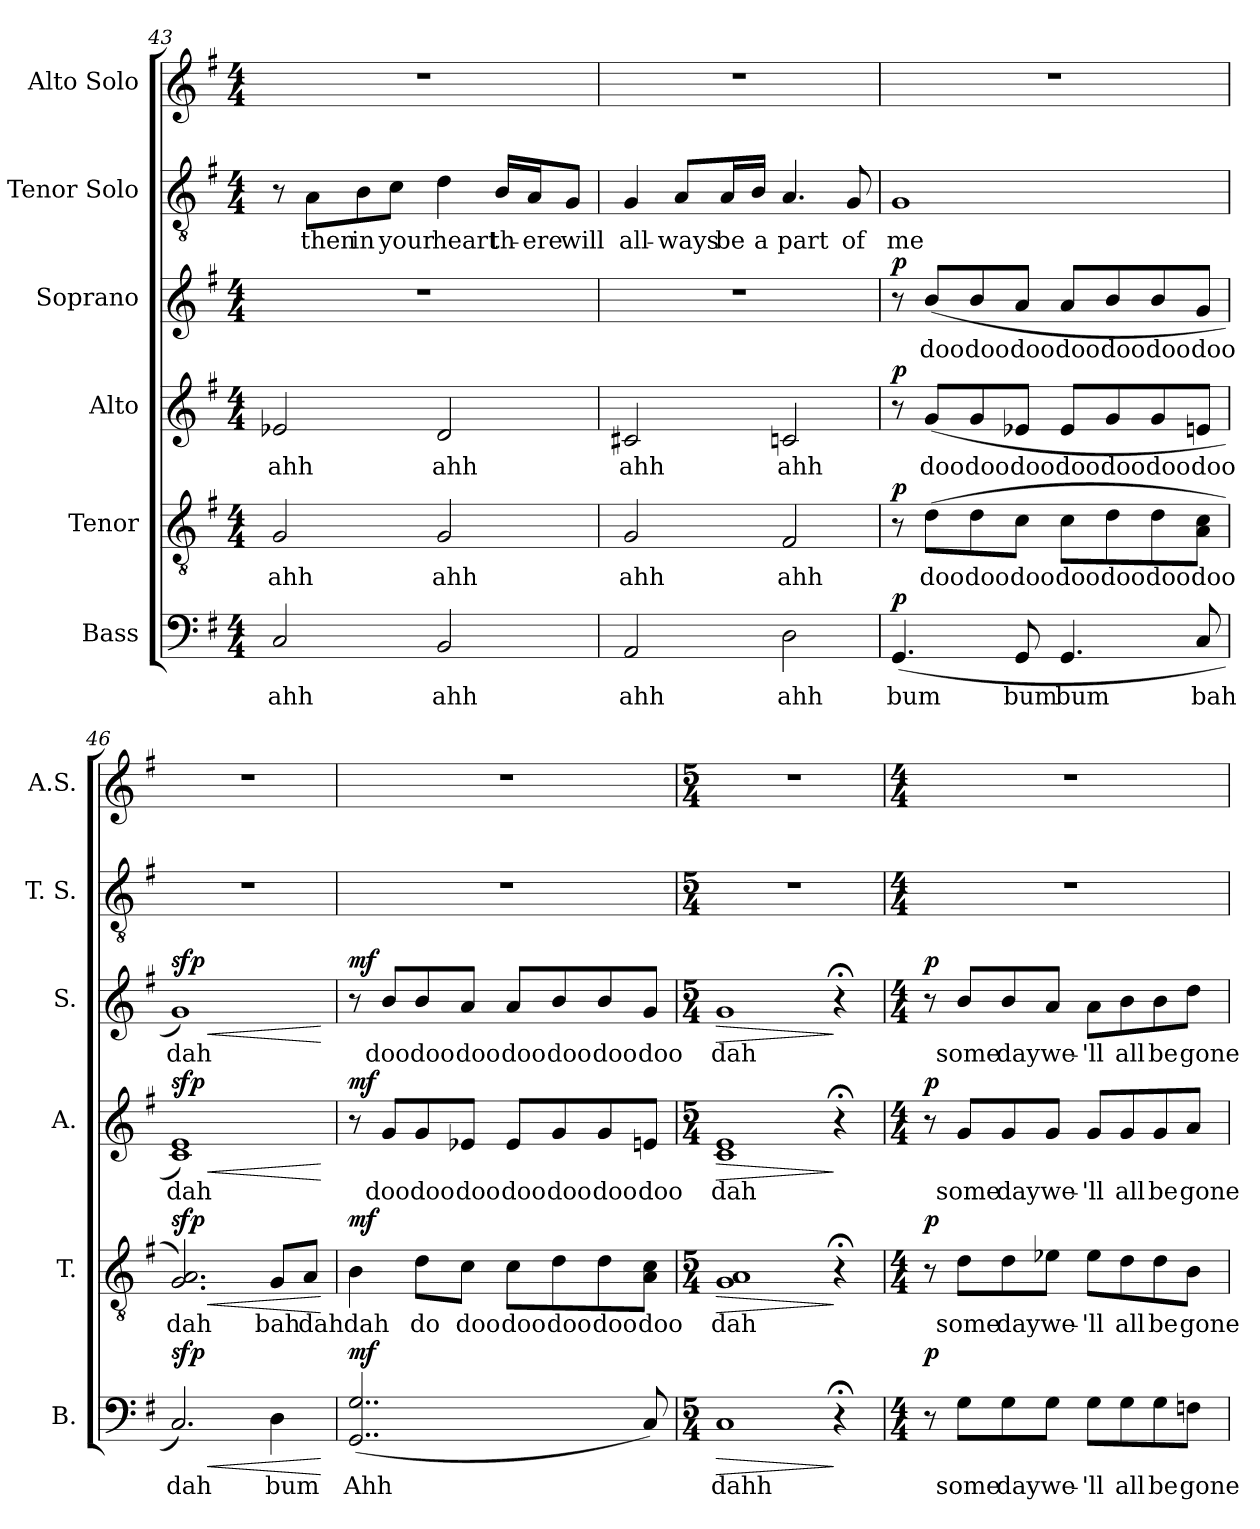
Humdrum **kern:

**kern	**text	**dynam	**kern	**text	**dynam	**kern	**text	**dynam	**kern	**text	**dynam	**kern	**text	**kern
*part6	*part6	*part6	*part5	*part5	*part5	*part4	*part4	*part4	*part3	*part3	*part3	*part2	*part2	*part1
*staff6	*staff6	*staff6	*staff5	*staff5	*staff5	*staff4	*staff4	*staff4	*staff3	*staff3	*staff3	*staff2	*staff2	*staff1
*I"Bass	*	*	*I"Tenor	*	*	*I"Alto	*	*	*I"Soprano	*	*	*I"Tenor Solo	*	*I"Alto Solo
*I'B.	*	*	*I'T.	*	*	*I'A.	*	*	*I'S.	*	*	*I'T. S.	*	*I'A.S.
*clefF4	*	*	*clefGv2	*	*	*clefG2	*	*	*clefG2	*	*	*clefGv2	*	*clefG2
*k[f#]	*	*	*k[f#]	*	*	*k[f#]	*	*	*k[f#]	*	*	*k[f#]	*	*k[f#]
*M4/4	*	*	*M4/4	*	*	*M4/4	*	*	*M4/4	*	*	*M4/4	*	*M4/4
=43	=43	=43	=43	=43	=43	=43	=43	=43	=43	=43	=43	=43	=43	=43
2C/	ahh	.	2G/	ahh	.	2e-X/	ahh	.	1r	.	.	8r	.	1r
.	.	.	.	.	.	.	.	.	.	.	.	8A\L	then	.
.	.	.	.	.	.	.	.	.	.	.	.	8B\	in	.
.	.	.	.	.	.	.	.	.	.	.	.	8c\J	your	.
2BB/	ahh	.	2G/	ahh	.	2d/	ahh	.	.	.	.	4d\	heart	.
.	.	.	.	.	.	.	.	.	.	.	.	16B/LL	th-	.
.	.	.	.	.	.	.	.	.	.	.	.	16A/J	-ere	.
.	.	.	.	.	.	.	.	.	.	.	.	8G/J	will	.
=44	=44	=44	=44	=44	=44	=44	=44	=44	=44	=44	=44	=44	=44	=44
2AA/	ahh	.	2G/	ahh	.	2c#X/	ahh	.	1r	.	.	4G/	all-	1r
.	.	.	.	.	.	.	.	.	.	.	.	8A/L	-ways	.
.	.	.	.	.	.	.	.	.	.	.	.	16A/L	be	.
.	.	.	.	.	.	.	.	.	.	.	.	16B/JJ	a	.
2D\	ahh	.	2F#/	ahh	.	2cn/	ahh	.	.	.	.	4.A/	part	.
.	.	.	.	.	.	.	.	.	.	.	.	8G/	of	.
!!LO:PB:g=z
=45	=45	=45	=45	=45	=45	=45	=45	=45	=45	=45	=45	=45	=45	=45
!	!	!LO:DY:b	!	!	!LO:DY:b	!	!	!LO:DY:b	!	!	!LO:DY:b	!	!	!
(4.GG/	bum	p	8r	.	p	8r	.	p	8r	.	p	1G	me	1r
.	.	.	(8d\L	doo	.	(8g/L	doo	.	(8b/L	doo	.	.	.	.
.	.	.	8d\	doo	.	8g/	doo	.	8b/	doo	.	.	.	.
8GG/	bum	.	8c\J	doo	.	8e-X/J	doo	.	8a/J	doo	.	.	.	.
4.GG/	bum	.	8c\L	doo	.	8e-/L	doo	.	8a/L	doo	.	.	.	.
.	.	.	8d\	doo	.	8g/	doo	.	8b/	doo	.	.	.	.
.	.	.	8d\	doo	.	8g/	doo	.	8b/	doo	.	.	.	.
8C/	bah	.	8A\ 8c\J	doo	.	8en/J	doo	.	8g/J	doo	.	.	.	.
=46	=46	=46	=46	=46	=46	=46	=46	=46	=46	=46	=46	=46	=46	=46
!	!	!LO:HP:b	!	!	!LO:HP:b	!	!	!LO:HP:b	!	!	!LO:HP:b	!	!	!
!	!	!LO:DY:n=1:b	!	!	!LO:DY:n=1:b	!	!	!LO:DY:n=1:b	!	!	!LO:DY:n=1:b	!	!	!
2.C/)	dah	< sfp	2.G/ 2.A/)	dah	< sfp	1c 1e)	dah	< sfp	1g)	dah	< sfp	1r	.	1r
4D\	bum	.	8G/L	bah	.	.	.	.	.	.	.	.	.	.
.	.	.	8A/J	dah	.	.	.	.	.	.	.	.	.	.
.	.	[	.	.	[	.	.	[	.	.	[	.	.	.
=47	=47	=47	=47	=47	=47	=47	=47	=47	=47	=47	=47	=47	=47	=47
!	!	!LO:DY:b	!	!	!LO:DY:b	!	!	!LO:DY:b	!	!	!LO:DY:b	!	!	!
(2..GG/ 2..G/	Ahh	mf	4B\	dah	mf	8r	.	mf	8r	.	mf	1r	.	1r
.	.	.	.	.	.	8g/L	doo	.	8b/L	doo	.	.	.	.
.	.	.	8d\L	do	.	8g/	doo	.	8b/	doo	.	.	.	.
.	.	.	8c\J	doo	.	8e-X/J	doo	.	8a/J	doo	.	.	.	.
.	.	.	8c\L	doo	.	8e-/L	doo	.	8a/L	doo	.	.	.	.
.	.	.	8d\	doo	.	8g/	doo	.	8b/	doo	.	.	.	.
.	.	.	8d\	doo	.	8g/	doo	.	8b/	doo	.	.	.	.
8C/)	.	.	8A\ 8c\J	doo	.	8en/J	doo	.	8g/J	doo	.	.	.	.
!!LO:PB:g=z
=48	=48	=48	=48	=48	=48	=48	=48	=48	=48	=48	=48	=48	=48	=48
*M5/4	*	*	*M5/4	*	*	*M5/4	*	*	*M5/4	*	*	*M5/4	*	*M5/4
!	!	!LO:HP:b	!	!	!LO:HP:b	!	!	!LO:HP:b	!	!	!LO:HP:b	!	!	!
1C	dahh	>	1G 1A	dah	>	1c 1e	dah	>	1g	dah	>	4%5r	.	4%5r
4r;<	.	]	4r;<	.	]	4r;<	.	]	4r;<	.	]	.	.	.
=49	=49	=49	=49	=49	=49	=49	=49	=49	=49	=49	=49	=49	=49	=49
*M4/4	*	*	*M4/4	*	*	*M4/4	*	*	*M4/4	*	*	*M4/4	*	*M4/4
!	!	!LO:DY:b	!	!	!LO:DY:b	!	!	!LO:DY:b	!	!	!LO:DY:b	!	!	!
8r	.	p	8r	.	p	8r	.	p	8r	.	p	1r	.	1r
8G\L	some	.	8d\L	some	.	8g/L	some	.	8b/L	some	.	.	.	.
8G\	day	.	8d\	day	.	8g/	day	.	8b/	day	.	.	.	.
8G\J	we-	.	8e-X\J	we-	.	8g/J	we-	.	8a/J	we-	.	.	.	.
8G\L	-'ll	.	8e-\L	-'ll	.	8g/L	-'ll	.	8a\L	-'ll	.	.	.	.
8G\	all	.	8d\	all	.	8g/	all	.	8b\	all	.	.	.	.
8G\	be	.	8d\	be	.	8g/	be	.	8b\	be	.	.	.	.
8Fn\J	gone	.	8B\J	gone	.	8a/J	gone	.	8dd\J	gone	.	.	.	.
=	=	=	=	=	=	=	=	=	=	=	=	=	=	=
*-	*-	*-	*-	*-	*-	*-	*-	*-	*-	*-	*-	*-	*-	*-
